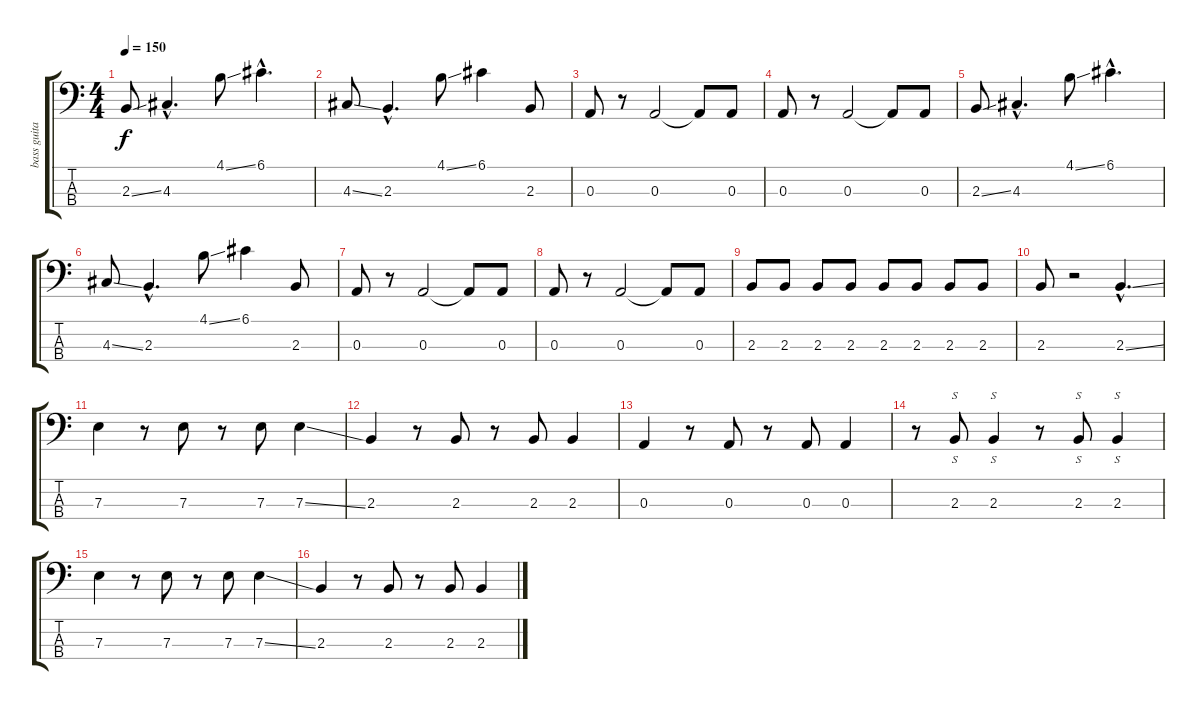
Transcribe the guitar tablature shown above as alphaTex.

\track ("bass guitar" "bass guita") {instrument acousticguitarnylon}
\staff {score tabs}
\tuning (G2 D2 A1 E1) {hide}
\ts (4 4)
\tempo 150
\clef f4
\ks c
2.3{ss}.8{dy f} 4.3{hac}.4{d} 4.1{ss}.8 6.1{hac}.4{d} |
4.3{ss}.8 2.3{hac}.4{d} 4.1{ss}.8 6.1.4 2.3.8 |
0.3.8 r.8 0.3.2 0.3{t}.8 0.3.8 |
0.3.8 r.8 0.3.2 0.3{t}.8 0.3.8 |
2.3{ss}.8 4.3{hac}.4{d} 4.1{ss}.8 6.1{hac}.4{d} |
4.3{ss}.8 2.3{hac}.4{d} 4.1{ss}.8 6.1.4 2.3.8 |
0.3.8 r.8 0.3.2 0.3{t}.8 0.3.8 |
0.3.8 r.8 0.3.2 0.3{t}.8 0.3.8 |
2.3.8 2.3.8 2.3.8 2.3.8 2.3.8 2.3.8 2.3.8 2.3.8 |
2.3.8 r.2 2.3{ss hac}.4{d} |
7.3.4 r.8 7.3.8 r.8 7.3.8 7.3{ss}.4 |
2.3.4 r.8 2.3.8 r.8 2.3.8 2.3.4 |
0.3.4 r.8 0.3.8 r.8 0.3.8 0.3.4 |
r.8 2.3.8{s} 2.3.4{s} r.8 2.3.8{s} 2.3.4{s} |
7.3.4 r.8 7.3.8 r.8 7.3.8 7.3{ss}.4 |
2.3.4 r.8 2.3.8 r.8 2.3.8 2.3.4
